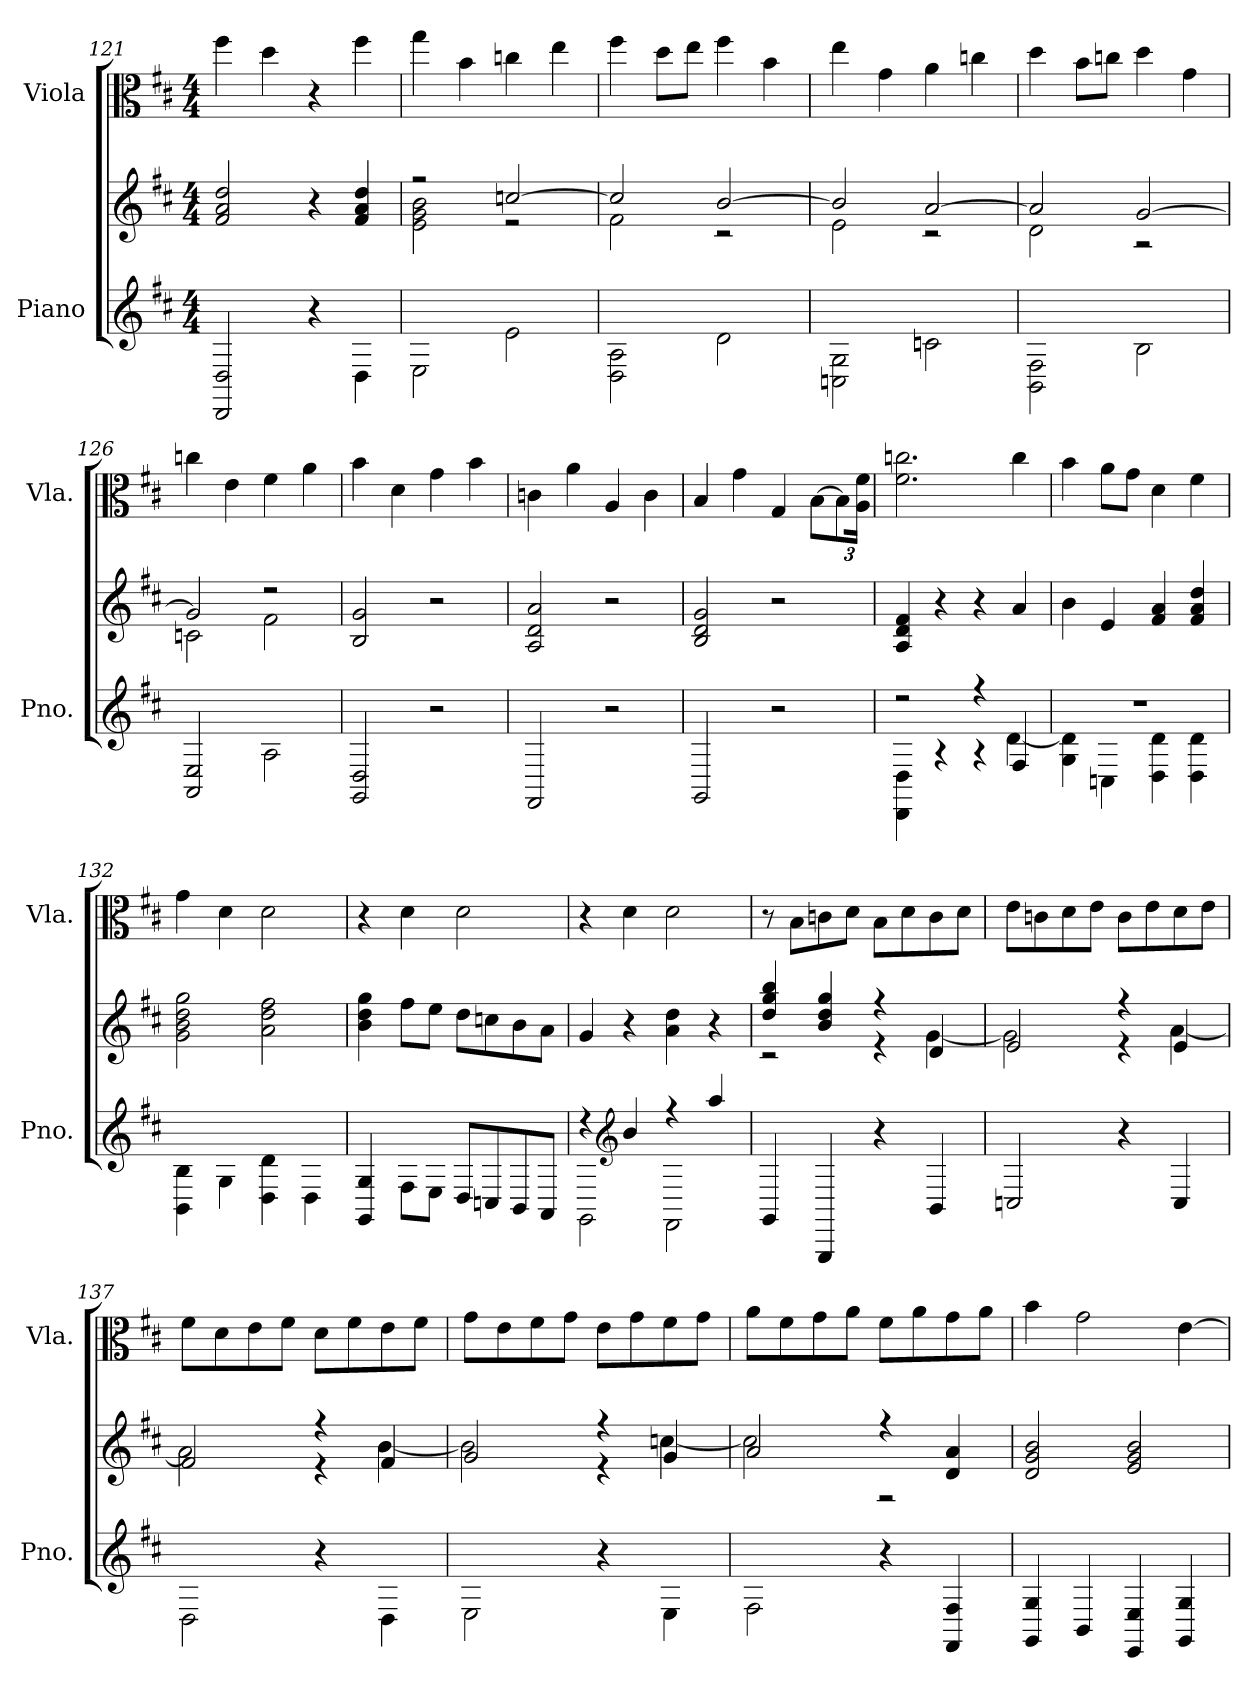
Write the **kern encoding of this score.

**kern	**kern	**kern
*part2	*part2	*part1
*staff3	*staff2	*staff1
*I"Piano	*	*I"Viola
*I'Pno.	*	*I'Vla.
*clefG2	*clefG2	*clefC3
*k[f#c#]	*k[f#c#]	*k[f#c#]
*M4/4	*M4/4	*M4/4
=121	=121	=121
2DD/ 2D/	2f#/ 2a/ 2dd/	4ff#\
.	.	4dd\
4r	4r	4r
4D\	4f#/ 4a/ 4dd/	4ff#\
!!LO:PB:g=z
=122	=122	=122
*	*^	*
2E\	2r	2e\ 2g\ 2b\	4gg\
.	.	.	4b\
2e\	[2ccn/	2r	4ccn\
.	.	.	4ee\
=123	=123	=123	=123
2D\ 2A\	2cc/]	2f#\	4ff#\
.	.	.	8dd\L
.	.	.	8ee\J
2d\	[2b/	2r	4ff#\
.	.	.	4b\
=124	=124	=124	=124
2Cn\ 2G\	2b/]	2e\	4ee\
.	.	.	4g\
2cn\	[2a/	2r	4a\
.	.	.	4ccn\
=125	=125	=125	=125
2BB\ 2F#\	2a/]	2d\	4dd\
.	.	.	8b\L
.	.	.	8ccn\J
2B\	[2g/	2r	4dd\
.	.	.	4g\
=126	=126	=126	=126
2AA/ 2E/	2g/]	2cn\	4ccn\
.	.	.	4e\
2A\	2r	2f#\	4f#\
.	.	.	4a\
*	*v	*v	*
=127	=127	=127
2GG/ 2D/	2B/ 2g/	4b\
.	.	4d\
2r	2r	4g\
.	.	4b\
=128	=128	=128
2FF#/	2A/ 2d/ 2a/	4cn\
.	.	4a\
2r	2r	4A/
.	.	4c\
!!LO:LB:g=z
=129	=129	=129
2GG/	2B/ 2d/ 2g/	4B/
.	.	4g\
2r	2r	4G/
.	.	[8B\L
*	*	*Xbrackettup
.	.	12B\]
.	.	24A\ 24f#\Jk
=130	=130	=130
*^	*	*
2r	4DD\ 4D\	4A/ 4d/ 4f#/	2.f#\ 2.ccn\
.	4r	4r	.
4r	4r	4r	.
4F#/	[4d\	4a/	4cc\
=131	=131	=131	=131
1r	4G\ 4d\]	4b\	4b\
.	4Cn\	4e/	8a\L
.	.	.	8g\J
.	4D\ 4d\	4f#/ 4a/	4d\
.	4D\ 4d\	4f#/ 4a/ 4dd/	4f#\
*v	*v	*	*
=132	=132	=132
4BB\ 4B\	2g\ 2b\ 2dd\ 2gg\	4g\
4G\	.	4d\
4D\ 4d\	2a\ 2dd\ 2ff#\	2d\
4D\	.	.
=133	=133	=133
4GG/ 4G/	4b\ 4dd\ 4gg\	4r
8F#\L	8ff#\L	4d\
8E\J	8ee\J	.
8D/L	8dd\L	2d\
8Cn/	8ccn\	.
8BB/	8b\	.
8AA/J	8a\J	.
=134	=134	=134
*^	*	*
4r	2GG\	4g/	4r
*clefG2	*	*	*
4b/	.	4r	4d\
4r	2FF#\	4a\ 4dd\	2d\
4aa/	.	4r	.
*v	*v	*	*
!!LO:LB:g=z
=135	=135	=135
*	*^	*
4GG/	4dd/ 4gg/ 4bb/	2r	8r
.	.	.	8B\L
4GGG/	4b/ 4dd/ 4gg/	.	8cn\
.	.	.	8d\J
4r	4r	4r	8B\L
.	.	.	8d\
4BB/	4d/	[4g\	8c\
.	.	.	8d\J
=136	=136	=136	=136
2Cn/	2e/	2g\]	8e\L
.	.	.	8cn\
.	.	.	8d\
.	.	.	8e\J
4r	4r	4r	8c\L
.	.	.	8e\
4C/	4e/	[4a\	8d\
.	.	.	8e\J
=137	=137	=137	=137
2D\	2f#/	2a\]	8f#\L
.	.	.	8d\
.	.	.	8e\
.	.	.	8f#\J
4r	4r	4r	8d\L
.	.	.	8f#\
4D\	4f#/	[4b\	8e\
.	.	.	8f#\J
=138	=138	=138	=138
2E\	2g/	2b\]	8g\L
.	.	.	8e\
.	.	.	8f#\
.	.	.	8g\J
4r	4r	4r	8e\L
.	.	.	8g\
4E\	4g/	[4ccn\	8f#\
.	.	.	8g\J
=139	=139	=139	=139
2F#\	2a/	2cc\]	8a\L
.	.	.	8f#\
.	.	.	8g\
.	.	.	8a\J
4r	4r	2r	8f#\L
.	.	.	8a\
4FF#/ 4F#/	4d/ 4a/	.	8g\
.	.	.	8a\J
*	*v	*v	*
!!LO:LB:g=z
=140	=140	=140
4GG/ 4G/	2d/ 2g/ 2b/	4b\
4BB/	.	2g\
4EE/ 4E/	2e/ 2g/ 2b/	.
4GG/ 4G/	.	[4e\
=	=	=
*-	*-	*-
